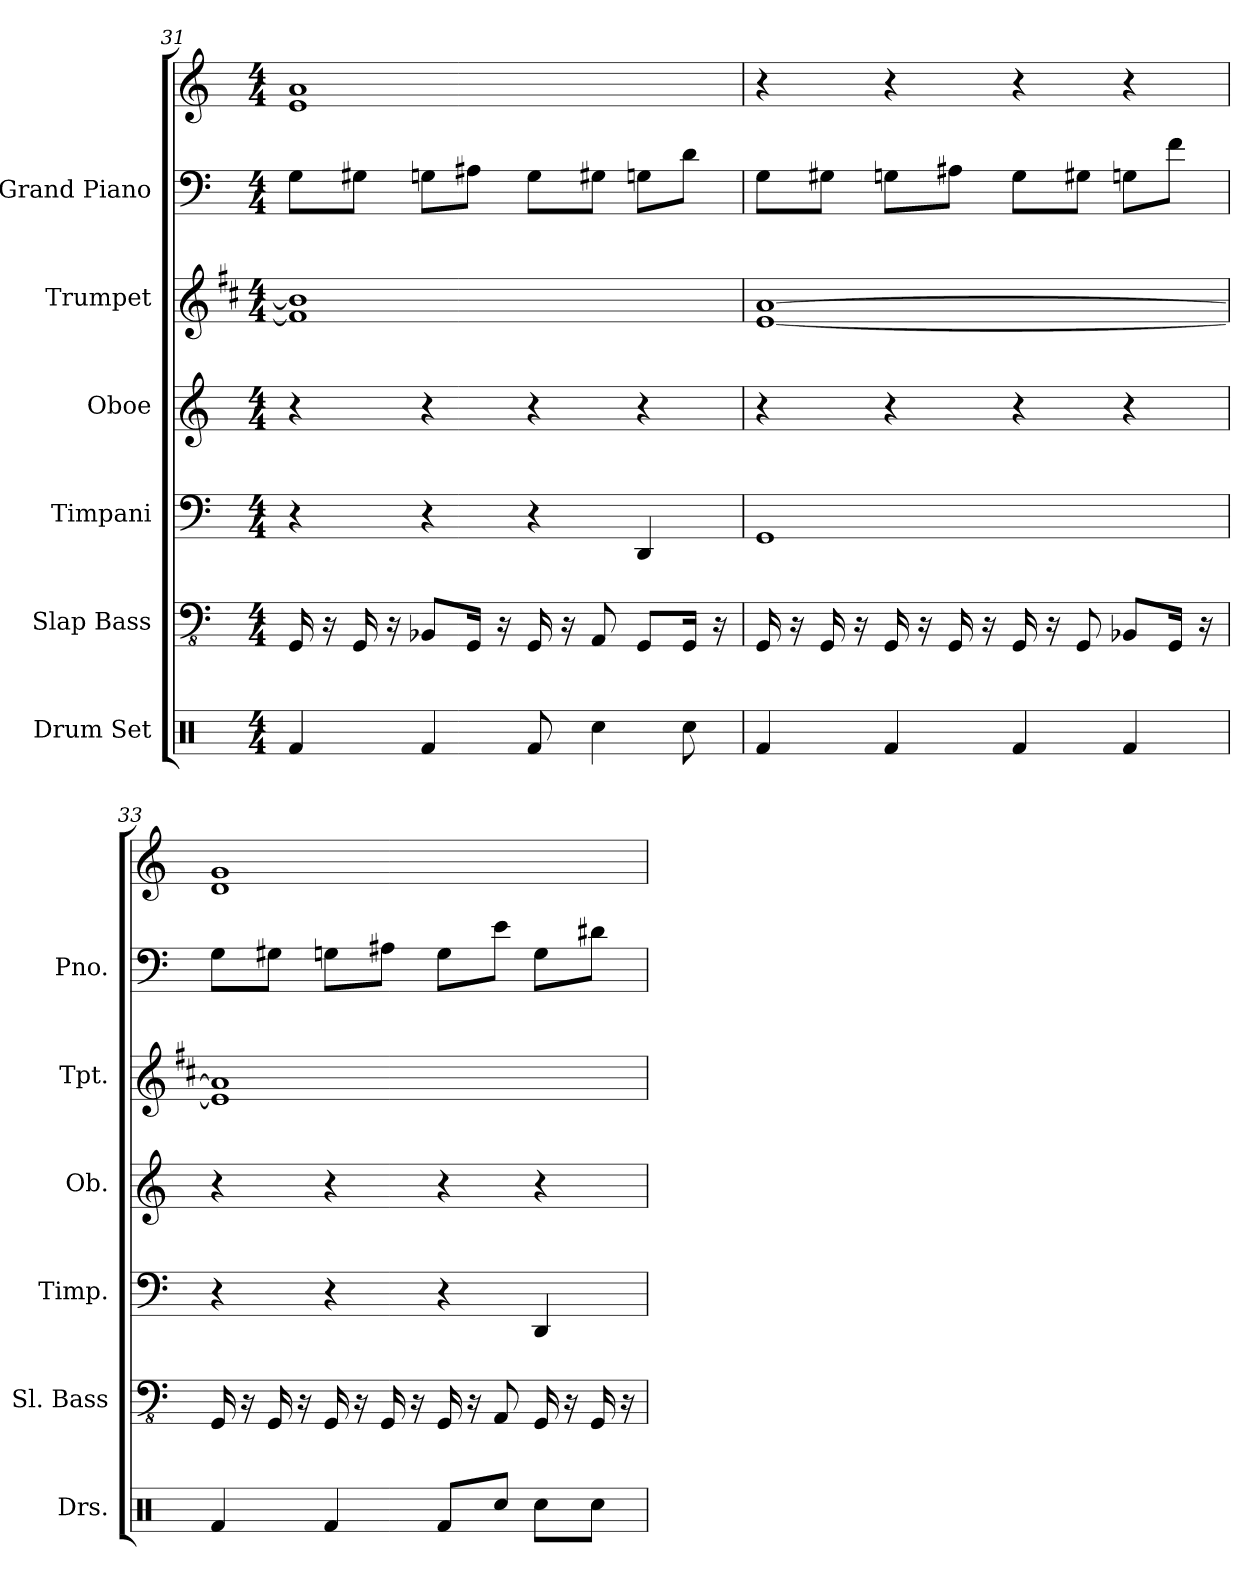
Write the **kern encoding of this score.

**kern	**kern	**kern	**kern	**kern	**kern	**kern
*part6	*part5	*part4	*part3	*part2	*part1	*part1
*staff7	*staff6	*staff5	*staff4	*staff3	*staff2	*staff1
*I"Drum Set	*I"Slap Bass	*I"Timpani	*I"Oboe	*I"Trumpet	*I"Grand Piano	*
*I'Drs.	*I'Sl. Bass	*I'Timp.	*I'Ob.	*I'Tpt.	*I'Pno.	*
*clefX	*clefFv4	*clefF4	*clefG2	*clefG2	*clefF4	*clefG2
*	*	*	*	*ITrd1c2	*	*
*k[]	*k[]	*k[]	*k[]	*k[]	*k[]	*k[]
*M4/4	*M4/4	*M4/4	*M4/4	*M4/4	*M4/4	*M4/4
=31	=31	=31	=31	=31	=31	=31
4Rf	16GGG	4r	4r	1e] 1a]	8GL	1a 1e
.	16r	.	.	.	.	.
.	16GGG	.	.	.	8G#XJ	.
.	16r	.	.	.	.	.
4Rf	8BBB-XL	4r	4r	.	8GnL	.
.	16GGGJk	.	.	.	8A#XJ	.
.	16r	.	.	.	.	.
8Rf	16GGG	4r	4r	.	8GL	.
.	16r	.	.	.	.	.
4Rcc	8AAA	.	.	.	8G#XJ	.
.	8GGGL	4DD	4r	.	8GnL	.
8Rcc	16GGGJk	.	.	.	8dJ	.
.	16r	.	.	.	.	.
=32	=32	=32	=32	=32	=32	=32
4Rf	16GGG	1GG	4r	[1d [1g	8GL	4r
.	16r	.	.	.	.	.
.	16GGG	.	.	.	8G#XJ	.
.	16r	.	.	.	.	.
4Rf	16GGG	.	4r	.	8GnL	4r
.	16r	.	.	.	.	.
.	16GGG	.	.	.	8A#XJ	.
.	16r	.	.	.	.	.
4Rf	16GGG	.	4r	.	8GL	4r
.	16r	.	.	.	.	.
.	8GGG	.	.	.	8G#XJ	.
4Rf	8BBB-XL	.	4r	.	8GnL	4r
.	16GGGJk	.	.	.	8fJ	.
.	16r	.	.	.	.	.
=33	=33	=33	=33	=33	=33	=33
4Rf	16GGG	4r	4r	1d] 1g]	8GL	1g 1d
.	16r	.	.	.	.	.
.	16GGG	.	.	.	8G#XJ	.
.	16r	.	.	.	.	.
4Rf	16GGG	4r	4r	.	8GnL	.
.	16r	.	.	.	.	.
.	16GGG	.	.	.	8A#XJ	.
.	16r	.	.	.	.	.
8RfL	16GGG	4r	4r	.	8GL	.
.	16r	.	.	.	.	.
8RccJ	8AAA	.	.	.	8eJ	.
8RccL	16GGG	4DD	4r	.	8GL	.
.	16r	.	.	.	.	.
8RccJ	16GGG	.	.	.	8d#XJ	.
.	16r	.	.	.	.	.
=	=	=	=	=	=	=
*-	*-	*-	*-	*-	*-	*-
